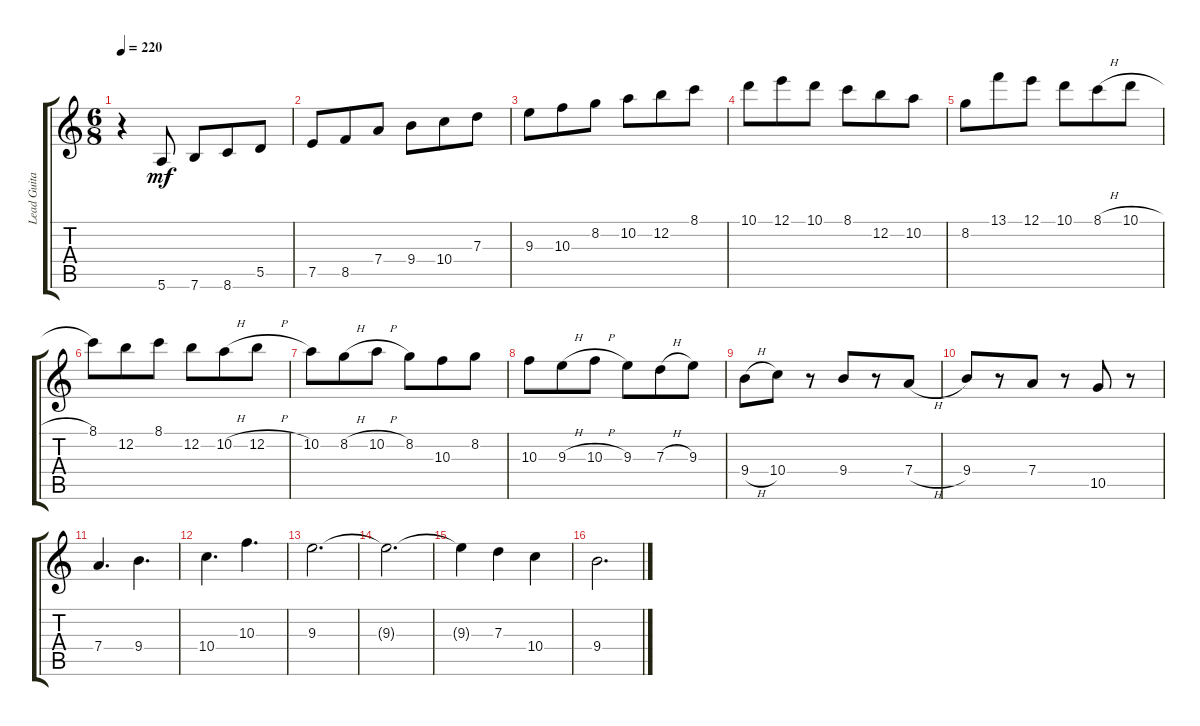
\track ("Lead Guitar" "Lead Guita") {instrument acousticguitarsteel}
\staff {score tabs}
\tuning (E4 B3 G3 D3 A2 E2) {hide}
\ts (6 8)
\tempo 220
\clef g2
\ks c
r.4{dy mf} 5.6.8 7.6.8 8.6.8 5.5.8 |
7.5.8 8.5.8 7.4.8 9.4.8 10.4.8 7.3.8 |
9.3.8 10.3.8 8.2.8 10.2.8 12.2.8 8.1.8 |
10.1.8 12.1.8 10.1.8 8.1.8 12.2.8 10.2.8 |
8.2.8 13.1.8 12.1.8 10.1.8 8.1{h}.8 10.1{h}.8 |
8.1.8 12.2.8 8.1.8 12.2.8 10.2{h}.8 12.2{h}.8 |
10.2.8 8.2{h}.8 10.2{h}.8 8.2.8 10.3.8 8.2.8 |
10.3.8 9.3{h}.8 10.3{h}.8 9.3.8 7.3{h}.8 9.3.8 |
9.4{h}.8 10.4.8 r.8 9.4.8 r.8 7.4{h}.8 |
9.4.8 r.8 7.4.8 r.8 10.5.8 r.8 |
7.4.4{d} 9.4.4{d} |
10.4.4{d} 10.3.4{d} |
9.3.2{d} |
9.3{t}.2{d} |
9.3{t}.4 7.3.4 10.4.4 |
9.4.2{d}
